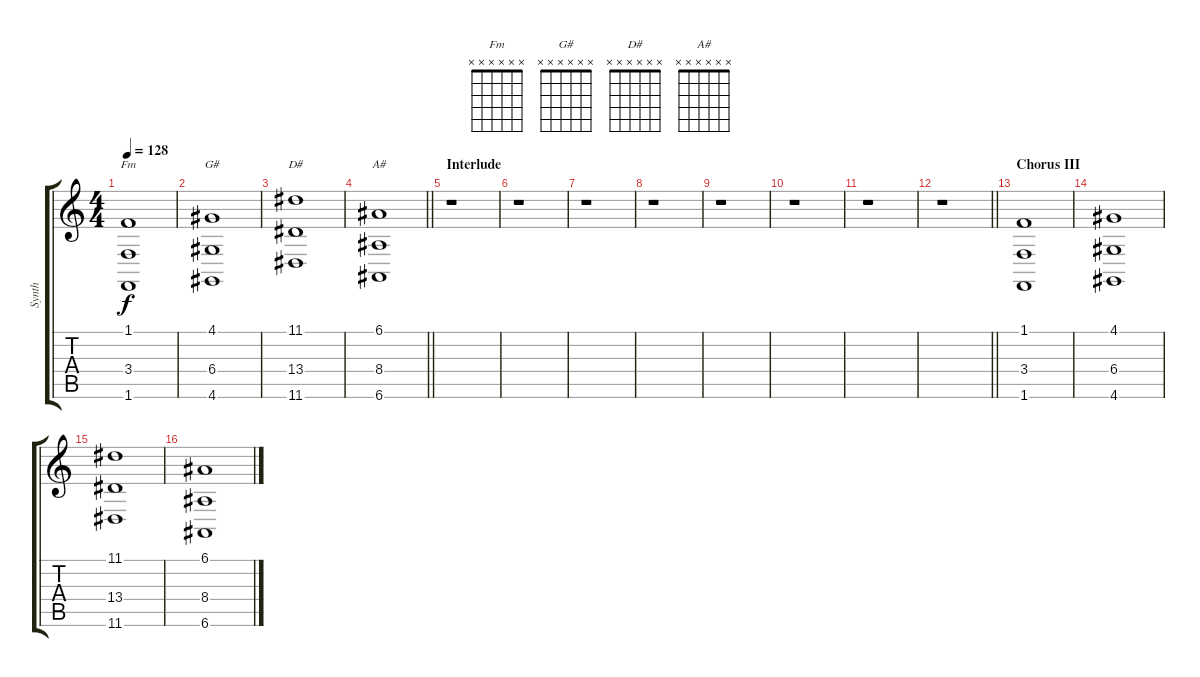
\track ("Synth" "Synth") {instrument pad2warm}
\staff {score tabs}
\tuning (E4 B3 G3 D3 A2 E2) {hide}
\chord ("Fm" x x x x x x)
\chord ("G#" x x x x x x)
\chord ("D#" x x x x x x)
\chord ("A#" x x x x x x)
\ts (4 4)
\tempo 128
\clef g2
\ks c
(1.1 3.4 1.6).1{ch "Fm" dy f} |
(4.1 6.4 4.6).1{ch "G#"} |
(11.1 13.4 11.6).1{ch "D#"} |
\barLineRight lightlight
(6.1 8.4 6.6).1{ch "A#"} |
\section ("" "Interlude")
r.1 |
r.1 |
r.1 |
r.1 |
r.1 |
r.1 |
r.1 |
\barLineRight lightlight
r.1 |
\section ("" "Chorus III")
(1.1 3.4 1.6).1 |
(4.1 6.4 4.6).1 |
(11.1 13.4 11.6).1 |
(6.1 8.4 6.6).1
